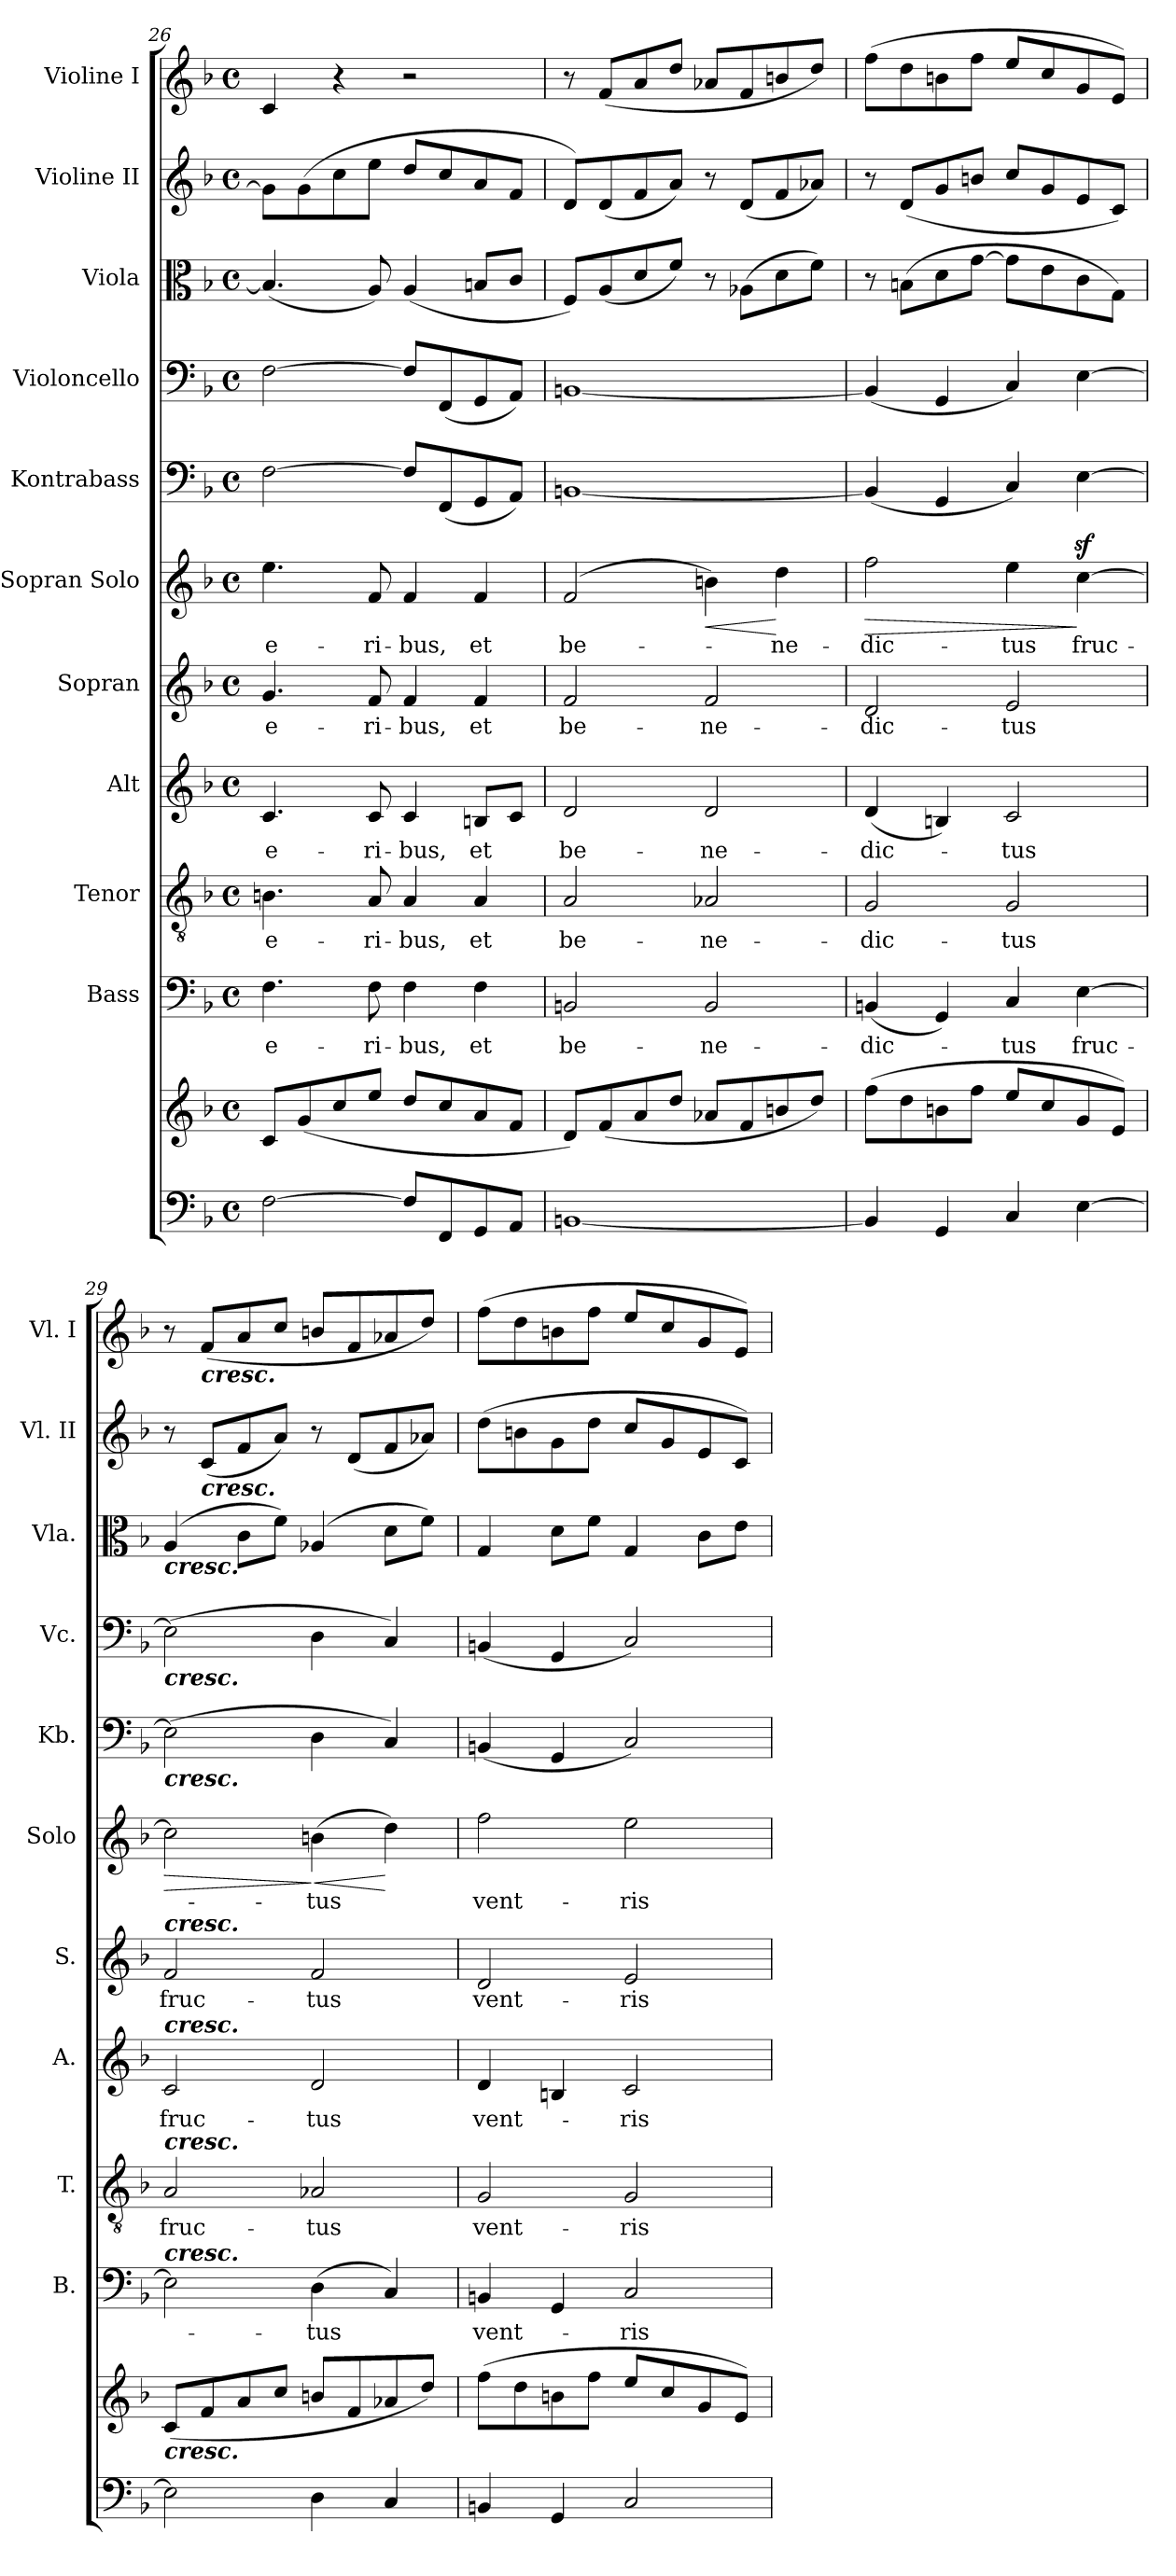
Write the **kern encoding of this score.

**kern	**kern	**kern	**text	**kern	**text	**kern	**text	**kern	**text	**kern	**text	**dynam	**kern	**kern	**kern	**kern	**kern
*part11	*part11	*part10	*part10	*part9	*part9	*part8	*part8	*part7	*part7	*part6	*part6	*part6	*part5	*part4	*part3	*part2	*part1
*staff12	*staff11	*staff10	*staff10	*staff9	*staff9	*staff8	*staff8	*staff7	*staff7	*staff6	*staff6	*staff6	*staff5	*staff4	*staff3	*staff2	*staff1
*	*	*I"Bass	*	*I"Tenor	*	*I"Alt	*	*I"Sopran	*	*I"Sopran Solo	*	*	*I"Kontrabass	*I"Violoncello	*I"Viola	*I"Violine II	*I"Violine I
*	*	*I'B.	*	*I'T.	*	*I'A.	*	*I'S.	*	*I'Solo	*	*	*I'Kb.	*I'Vc.	*I'Vla.	*I'Vl. II	*I'Vl. I
!!LO:PB:g=z
*clefF4	*clefG2	*clefF4	*	*clefGv2	*	*clefG2	*	*clefG2	*	*clefG2	*	*	*clefF4	*clefF4	*clefC3	*clefG2	*clefG2
*	*	*	*	*	*	*	*	*	*	*	*	*	*ITrd7c12	*	*	*	*
*k[b-]	*k[b-]	*k[b-]	*	*k[b-]	*	*k[b-]	*	*k[b-]	*	*k[b-]	*	*	*k[b-]	*k[b-]	*k[b-]	*k[b-]	*k[b-]
*F:	*F:	*F:	*	*F:	*	*F:	*	*F:	*	*F:	*	*	*F:	*F:	*F:	*F:	*F:
*M4/4	*M4/4	*M4/4	*	*M4/4	*	*M4/4	*	*M4/4	*	*M4/4	*	*	*M4/4	*M4/4	*M4/4	*M4/4	*M4/4
*met(c)	*met(c)	*met(c)	*	*met(c)	*	*met(c)	*	*met(c)	*	*met(c)	*	*	*met(c)	*met(c)	*met(c)	*met(c)	*met(c)
=26	=26	=26	=26	=26	=26	=26	=26	=26	=26	=26	=26	=26	=26	=26	=26	=26	=26
!	!	!	!LO:LY:b	!	!LO:LY:b	!	!LO:LY:b	!	!LO:LY:b	!	!LO:LY:b	!	!	!	!	!	!
[2F\	8c/L	4.F\	-e-	4.Bn\	-e-	4.c/	-e-	4.g/	-e-	4.ee\	-e-	.	[2FF\	[2F\	(<4.B/]	8g\L]	4c/
.	(<8g/	.	.	.	.	.	.	.	.	.	.	.	.	.	.	(>8g\	.
.	8cc/	.	.	.	.	.	.	.	.	.	.	.	.	.	.	8cc\	4r
!	!	!	!LO:LY:b	!	!LO:LY:b	!	!LO:LY:b	!	!LO:LY:b	!	!LO:LY:b	!	!	!	!	!	!
.	8ee/J	8F\	-ri-	8A/	-ri-	8c/	-ri-	8f/	-ri-	8f/	-ri-	.	.	.	8A/)	8ee\J	.
!	!	!	!LO:LY:b	!	!LO:LY:b	!	!LO:LY:b	!	!LO:LY:b	!	!LO:LY:b	!	!	!	!	!	!
8F/L]	8dd/L	4F\	-bus,	4A/	-bus,	4c/	-bus,	4f/	-bus,	4f/	-bus,	.	8FF/L]	8F/L]	(<4A/	8dd/L	2r
8FF/	8cc/	.	.	.	.	.	.	.	.	.	.	.	(<8FFF/	(<8FF/	.	8cc/	.
!	!	!	!LO:LY:b	!	!LO:LY:b	!	!LO:LY:b	!	!LO:LY:b	!	!LO:LY:b	!	!	!	!	!	!
8GG/	8a/	4F\	et	4A/	et	8Bn/L	et	4f/	et	4f/	et	.	8GGG/	8GG/	8Bn/L	8a/	.
8AA/J	8f/J	.	.	.	.	8c/J	.	.	.	.	.	.	8AAA/J)	8AA/J)	8c/J	8f/J	.
=27	=27	=27	=27	=27	=27	=27	=27	=27	=27	=27	=27	=27	=27	=27	=27	=27	=27
!	!	!	!LO:LY:b	!	!LO:LY:b	!	!LO:LY:b	!	!LO:LY:b	!	!LO:LY:b	!	!	!	!	!	!
[1BBn	8d/L)	2BBn/	be-	2A/	be-	2d/	be-	2f/	be-	(2f/	be-	.	[1BBBn	[1BBn	8F/L)	8d/L)	8r
.	(<8f/	.	.	.	.	.	.	.	.	.	.	.	.	.	(<8A/	(<8d/	(<8f/L
.	8a/	.	.	.	.	.	.	.	.	.	.	.	.	.	8d/	8f/	8a/
.	8dd/J	.	.	.	.	.	.	.	.	.	.	.	.	.	8f/J)	8a/J)	8dd/J
!	!	!	!LO:LY:b	!	!LO:LY:b	!	!LO:LY:b	!	!LO:LY:b	!	!	!LO:HP:b	!	!	!	!	!
.	8a-X/L	2BB/	-ne-	2A-X/	-ne-	2d/	-ne-	2f/	-ne-	4bn\)	.	<	.	.	8r	8r	8a-X/L
.	8f/	.	.	.	.	.	.	.	.	.	.	.	.	.	(>8A-X\L	(<8d/L	8f/
!	!	!	!	!	!	!	!	!	!	!	!LO:LY:b	!	!	!	!	!	!
.	8bn/	.	.	.	.	.	.	.	.	4dd\	-ne-	[	.	.	8d\	8f/	8bn/
.	8dd/J)	.	.	.	.	.	.	.	.	.	.	.	.	.	8f\J)	8a-X/J)	8dd/J)
=28	=28	=28	=28	=28	=28	=28	=28	=28	=28	=28	=28	=28	=28	=28	=28	=28	=28
!	!	!	!LO:LY:b	!	!LO:LY:b	!	!LO:LY:b	!	!LO:LY:b	!	!LO:LY:b	!LO:HP:b	!	!	!	!	!
4BB/]	(>8ff\L	(<4BBn/	-dic-	2G/	-dic-	(<4d/	-dic-	2d/	-dic-	2ff\	-dic-	>	(<4BBB/]	(<4BB/]	8r	8r	(>8ff\L
.	8dd\	.	.	.	.	.	.	.	.	.	.	.	.	.	(>8Bn\L	(<8d/L	8dd\
4GG/	8bn\	4GG/)	.	.	.	4Bn/)	.	.	.	.	.	.	4GGG/	4GG/	8d\	8g/	8bn\
.	8ff\J	.	.	.	.	.	.	.	.	.	.	.	.	.	[8g\J	8bn/J	8ff\J
!	!	!	!LO:LY:b	!	!LO:LY:b	!	!LO:LY:b	!	!LO:LY:b	!	!LO:LY:b	!	!	!	!	!	!
4C/	8ee/L	4C/	-tus	2G/	-tus	2c/	-tus	2e/	-tus	4ee\	-tus	.	4CC/)	4C/)	8g\L]	8cc/L	8ee/L
.	8cc/	.	.	.	.	.	.	.	.	.	.	.	.	.	8e\	8g/	8cc/
!	!	!	!LO:LY:b	!	!	!	!	!	!	!	!LO:LY:b	!	!	!	!	!	!
[4E\	8g/	[4E\	fruc-	.	.	.	.	.	.	[4ccz>\	fruc-	]	[4EE\	[4E\	8c\	8e/	8g/
.	8e/J)	.	.	.	.	.	.	.	.	.	.	.	.	.	8G\J)	8c/J)	8e/J)
=29	=29	=29	=29	=29	=29	=29	=29	=29	=29	=29	=29	=29	=29	=29	=29	=29	=29
!	!	!	!	!	!	!	!	!	!	!	!	!	!	!	!LO:TX:b:Bi:t=cresc.	!	!
!	!	!	!	!	!	!	!	!	!	!	!	!	!	!LO:TX:b:Bi:t=cresc.	!	!	!
!	!	!	!	!	!	!	!	!	!	!	!	!	!LO:TX:b:Bi:t=cresc.	!	!	!	!
!	!	!	!	!	!	!	!	!LO:TX:a:Bi:t=cresc.	!	!	!	!	!	!	!	!	!
!	!	!	!	!	!	!LO:TX:a:Bi:t=cresc.	!	!	!	!	!	!	!	!	!	!	!
!	!	!	!	!LO:TX:a:Bi:t=cresc.	!	!	!	!	!	!	!	!	!	!	!	!	!
!	!	!LO:TX:a:Bi:t=cresc.	!	!	!	!	!	!	!	!	!	!	!	!	!	!	!
!	!LO:TX:b:Bi:t=cresc.	!	!	!	!	!	!	!	!	!	!	!	!	!	!	!	!
!	!	!	!	!	!LO:LY:b	!	!LO:LY:b	!	!LO:LY:b	!	!	!LO:HP:b	!	!	!	!	!
2E\]	(<8c/L	2E\]	.	2A/	fruc-	2c/	fruc-	2f/	fruc-	2cc\]	.	>	(>2EE\]	(>2E\]	(4A/	8r	8r
!	!	!	!	!	!	!	!	!	!	!	!	!	!	!	!	!	!LO:TX:b:Bi:t=cresc.
!	!	!	!	!	!	!	!	!	!	!	!	!	!	!	!	!LO:TX:b:Bi:t=cresc.	!
.	8f/	.	.	.	.	.	.	.	.	.	.	.	.	.	.	(<8c/L	(<8f/L
.	8a/	.	.	.	.	.	.	.	.	.	.	.	.	.	8c\L	8f/	8a/
.	8cc/J	.	.	.	.	.	.	.	.	.	.	.	.	.	8f\J)	8a/J)	8cc/J
!	!	!	!LO:LY:b	!	!LO:LY:b	!	!LO:LY:b	!	!LO:LY:b	!	!LO:LY:b	!LO:HP:n=1:b	!	!	!	!	!
4D\	8bn/L	(>4D\	-tus	2A-X/	-tus	2d/	-tus	2f/	-tus	(>4bn\	-tus	] <	4DD\	4D\	(4A-X/	8r	8bn/L
.	8f/	.	.	.	.	.	.	.	.	.	.	.	.	.	.	(<8d/L	8f/
4C/	8a-X/	4C/)	.	.	.	.	.	.	.	4dd\)	.	[	4CC/)	4C/)	8d\L	8f/	8a-X/
.	8dd/J)	.	.	.	.	.	.	.	.	.	.	.	.	.	8f\J)	8a-X/J)	8dd/J)
!!LO:PB:g=z
=30	=30	=30	=30	=30	=30	=30	=30	=30	=30	=30	=30	=30	=30	=30	=30	=30	=30
!	!	!	!LO:LY:b	!	!LO:LY:b	!	!LO:LY:b	!	!LO:LY:b	!	!LO:LY:b	!	!	!	!	!	!
4BBn/	(>8ff\L	4BBn/	vent-	2G/	vent-	4d/	vent-	2d/	vent-	2ff\	vent-	.	(<4BBBn/	(<4BBn/	4G/	(>8dd\L	(>8ff\L
.	8dd\	.	.	.	.	.	.	.	.	.	.	.	.	.	.	8bn\	8dd\
4GG/	8bn\	4GG/	.	.	.	4Bn/	.	.	.	.	.	.	4GGG/	4GG/	8d\L	8g\	8bn\
.	8ff\J	.	.	.	.	.	.	.	.	.	.	.	.	.	8f\J	8dd\J	8ff\J
!	!	!	!LO:LY:b	!	!LO:LY:b	!	!LO:LY:b	!	!LO:LY:b	!	!LO:LY:b	!	!	!	!	!	!
2C/	8ee/L	2C/	-ris	2G/	-ris	2c/	-ris	2e/	-ris	2ee\	-ris	.	2CC/)	2C/)	4G/	8cc/L	8ee/L
.	8cc/	.	.	.	.	.	.	.	.	.	.	.	.	.	.	8g/	8cc/
.	8g/	.	.	.	.	.	.	.	.	.	.	.	.	.	8c\L	8e/	8g/
.	8e/J)	.	.	.	.	.	.	.	.	.	.	.	.	.	8e\J	8c/J)	8e/J)
=	=	=	=	=	=	=	=	=	=	=	=	=	=	=	=	=	=
*-	*-	*-	*-	*-	*-	*-	*-	*-	*-	*-	*-	*-	*-	*-	*-	*-	*-
